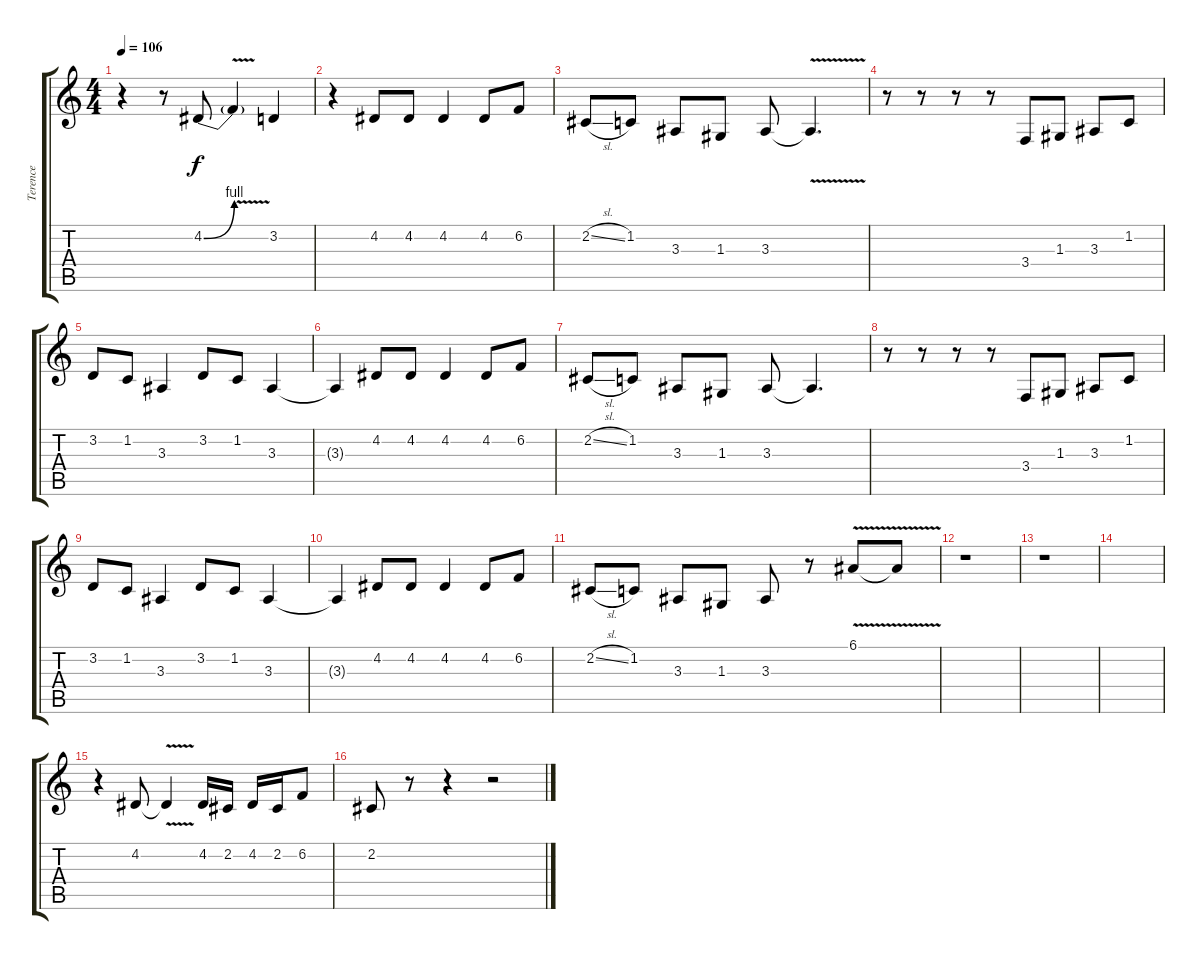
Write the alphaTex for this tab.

\track (" Terence " " Terence ") {instrument drawbarorgan}
\staff {score tabs}
\tuning (E4 B3 G3 D3 A2 E2) {hide}
\ts (4 4)
\tempo 106
\clef g2
\ks c
r.4{dy f} r.8 4.2{be (bend 0 0 60 4)}.8 4.2{v t}.4 3.2.4 |
r.4 4.2.8 4.2.8 4.2.4 4.2.8 6.2.8 |
2.2{sl}.8 1.2.8 3.3.8 1.3.8 3.3.8 3.3{v t}.4{d} |
r.8 r.8 r.8 r.8 3.4.8 1.3.8 3.3.8 1.2.8 |
3.2.8 1.2.8 3.3.4 3.2.8 1.2.8 3.3.4 |
3.3{t}.4 4.2.8 4.2.8 4.2.4 4.2.8 6.2.8 |
2.2{sl}.8 1.2.8 3.3.8 1.3.8 3.3.8 3.3{t}.4{d} |
r.8 r.8 r.8 r.8 3.4.8 1.3.8 3.3.8 1.2.8 |
3.2.8 1.2.8 3.3.4 3.2.8 1.2.8 3.3.4 |
3.3{t}.4 4.2.8 4.2.8 4.2.4 4.2.8 6.2.8 |
2.2{sl}.8 1.2.8 3.3.8 1.3.8 3.3.8 r.8 6.1{v}.8 6.1{t}.8 |
r.1 |
r.1 |
|
r.4 4.2.8 4.2{v t}.4 4.2.16 2.2.16 4.2.16 2.2.16 6.2.8 |
2.2.8 r.8 r.4 r.2
